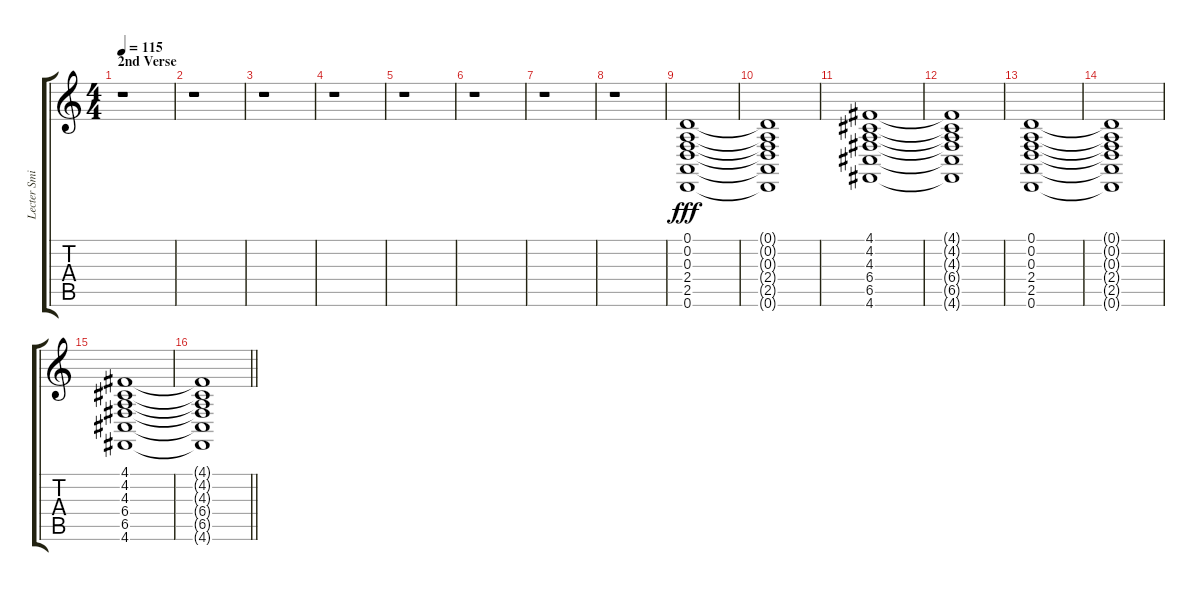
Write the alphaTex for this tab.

\track ("Lecter Smith" "Lecter Smi") {instrument stringensemble2}
\staff {score tabs}
\tuning (D4 A3 F3 C3 G2 D2) {hide}
\ts (4 4)
\section ("" "2nd Verse")
\tempo 115
\clef g2
\ks c
r.1{dy fff} |
r.1 |
r.1 |
r.1 |
r.1 |
r.1 |
r.1 |
r.1 |
(0.1 0.2 0.3 2.4 2.5 0.6).1{volume 11 instrument stringensemble2} |
(0.1{t} 0.2{t} 0.3{t} 2.4{t} 2.5{t} 0.6{t}).1 |
(4.1 4.2 4.3 6.4 6.5 4.6).1 |
(4.1{t} 4.2{t} 4.3{t} 6.4{t} 6.5{t} 4.6{t}).1 |
(0.1 0.2 0.3 2.4 2.5 0.6).1{volume 11 instrument stringensemble2} |
(0.1{t} 0.2{t} 0.3{t} 2.4{t} 2.5{t} 0.6{t}).1 |
(4.1 4.2 4.3 6.4 6.5 4.6).1 |
\barLineRight lightlight
(4.1{t} 4.2{t} 4.3{t} 6.4{t} 6.5{t} 4.6{t}).1
